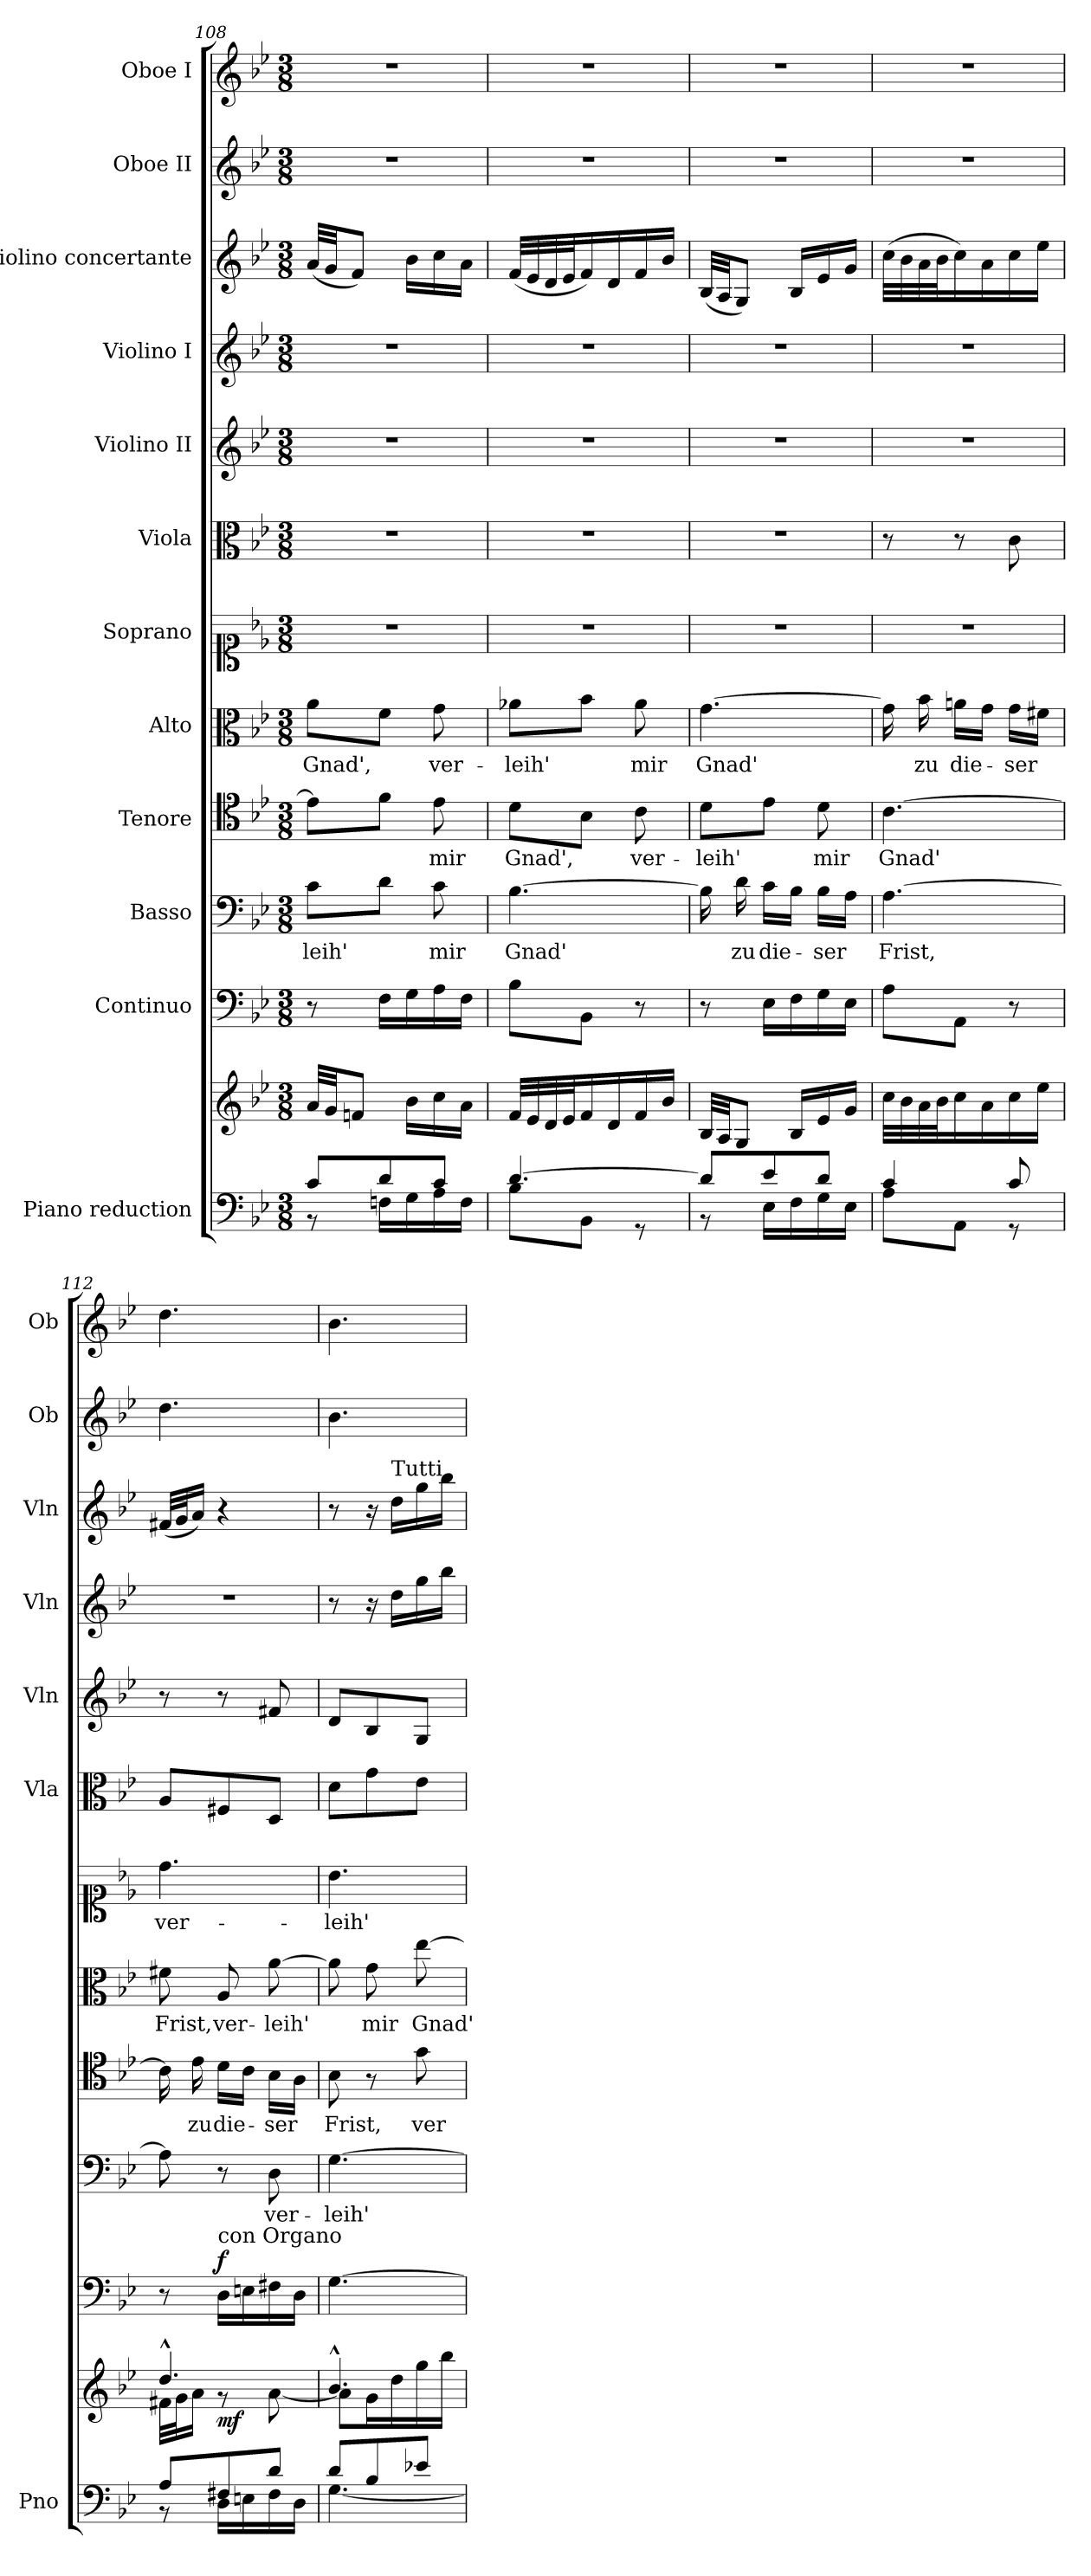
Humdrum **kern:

**kern	**kern	**dynam	**kern	**dynam	**kern	**text	**kern	**text	**kern	**text	**kern	**text	**kern	**kern	**kern	**kern	**kern	**kern
*part12	*part12	*part12	*part11	*part11	*part10	*part10	*part9	*part9	*part8	*part8	*part7	*part7	*part6	*part5	*part4	*part3	*part2	*part1
*staff13	*staff12	*staff12/13	*staff11	*staff11	*staff10	*staff10	*staff9	*staff9	*staff8	*staff8	*staff7	*staff7	*staff6	*staff5	*staff4	*staff3	*staff2	*staff1
*I"Piano reduction	*	*	*I"Continuo	*	*I"Basso	*	*I"Tenore	*	*I"Alto	*	*I"Soprano	*	*I"Viola	*I"Violino II	*I"Violino I	*I"Violino concertante	*I"Oboe II	*I"Oboe I
*I'Pno	*	*	*	*	*	*	*	*	*	*	*	*	*I'Vla	*I'Vln	*I'Vln	*I'Vln	*I'Ob	*I'Ob
*clefF4	*clefG2	*	*clefF4	*	*clefF4	*	*clefC4	*	*clefC3	*	*clefC1	*	*clefC3	*clefG2	*clefG2	*clefG2	*clefG2	*clefG2
*k[b-e-]	*k[b-e-]	*	*k[b-e-]	*	*k[b-e-]	*	*k[b-e-]	*	*k[b-e-]	*	*k[b-e-]	*	*k[b-e-]	*k[b-e-]	*k[b-e-]	*k[b-e-]	*k[b-e-]	*k[b-e-]
*M3/8	*M3/8	*	*M3/8	*	*M3/8	*	*M3/8	*	*M3/8	*	*M3/8	*	*M3/8	*M3/8	*M3/8	*M3/8	*M3/8	*M3/8
=108	=108	=108	=108	=108	=108	=108	=108	=108	=108	=108	=108	=108	=108	=108	=108	=108	=108	=108
*^	*	*	*	*	*	*	*	*	*	*	*	*	*	*	*	*	*	*
!	!	!	!	!	!	!	!LO:LY:b	!	!	!	!LO:LY:b	!	!	!	!	!	!	!	!
8c/L	8r	32a/LLL	.	8r	.	8c\L	-leih'	8e-\L]	.	8a\L	Gnad',	4.r	.	4.r	4.r	4.r	(32a/LLL	4.r	4.r
.	.	32g/JJ	.	.	.	.	.	.	.	.	.	.	.	.	.	.	32g/JJ	.	.
.	.	8fn/J	.	.	.	.	.	.	.	.	.	.	.	.	.	.	8f/J)	.	.
8d/	16Fn\LL	.	.	16F\LL	.	8d\J	.	8f\J	.	8f\J	.	.	.	.	.	.	.	.	.
.	16G\	16b-\LL	.	16G\	.	.	.	.	.	.	.	.	.	.	.	.	16b-\LL	.	.
!	!	!	!	!	!	!	!LO:LY:b	!	!LO:LY:b	!	!LO:LY:b	!	!	!	!	!	!	!	!
8c/J	16A\	16cc\	.	16A\	.	8c\	mir	8e-\	mir	8g\	ver-	.	.	.	.	.	16cc\	.	.
.	16F\JJ	16a\JJ	.	16F\JJ	.	.	.	.	.	.	.	.	.	.	.	.	16a\JJ	.	.
=109	=109	=109	=109	=109	=109	=109	=109	=109	=109	=109	=109	=109	=109	=109	=109	=109	=109	=109	=109
!	!	!	!	!	!	!	!LO:LY:b	!	!LO:LY:b	!	!LO:LY:b	!	!	!	!	!	!	!	!
[4.d/	8B-\L	32f/LLL	.	8B-\L	.	[4.B-\	Gnad'	8d\L	Gnad',	8a-X\L	-leih'	4.r	.	4.r	4.r	4.r	(32f/LLL	4.r	4.r
.	.	32e-/	.	.	.	.	.	.	.	.	.	.	.	.	.	.	32e-/	.	.
.	.	32d/	.	.	.	.	.	.	.	.	.	.	.	.	.	.	32d/	.	.
.	.	32e-/J	.	.	.	.	.	.	.	.	.	.	.	.	.	.	32e-/J	.	.
.	8BB-\J	16f/	.	8BB-\J	.	.	.	8B-\J	.	8b-\J	.	.	.	.	.	.	16f/)	.	.
.	.	16d/	.	.	.	.	.	.	.	.	.	.	.	.	.	.	16d/	.	.
!	!	!	!	!	!	!	!	!	!LO:LY:b	!	!LO:LY:b	!	!	!	!	!	!	!	!
.	8r	16f/	.	8r	.	.	.	8c\	ver-	8a-\	mir	.	.	.	.	.	16f/	.	.
.	.	16b-/JJ	.	.	.	.	.	.	.	.	.	.	.	.	.	.	16b-/JJ	.	.
=110	=110	=110	=110	=110	=110	=110	=110	=110	=110	=110	=110	=110	=110	=110	=110	=110	=110	=110	=110
!	!	!	!	!	!	!	!	!	!LO:LY:b	!	!LO:LY:b	!	!	!	!	!	!	!	!
8d/L]	8r	32B-/LLL	.	8r	.	16B-\]	.	8d\L	-leih'	[4.g\	Gnad'	4.r	.	4.r	4.r	4.r	(32B-/LLL	4.r	4.r
.	.	32A/JJ	.	.	.	.	.	.	.	.	.	.	.	.	.	.	32A/JJ	.	.
!	!	!	!	!	!	!	!LO:LY:b	!	!	!	!	!	!	!	!	!	!	!	!
.	.	8G/J	.	.	.	16d\	zu	.	.	.	.	.	.	.	.	.	8G/J)	.	.
!	!	!	!	!	!	!	!LO:LY:b	!	!	!	!	!	!	!	!	!	!	!	!
8e-/	16E-\LL	.	.	16E-\LL	.	16c\LL	die-	8e-\J	.	.	.	.	.	.	.	.	.	.	.
.	16F\	16B-/LL	.	16F\	.	16B-\JJ	.	.	.	.	.	.	.	.	.	.	16B-/LL	.	.
!	!	!	!	!	!	!	!LO:LY:b	!	!LO:LY:b	!	!	!	!	!	!	!	!	!	!
8d/J	16G\	16e-/	.	16G\	.	16B-\LL	-ser	8d\	mir	.	.	.	.	.	.	.	16e-/	.	.
.	16E-\JJ	16g/JJ	.	16E-\JJ	.	16A\JJ	.	.	.	.	.	.	.	.	.	.	16g/JJ	.	.
=111	=111	=111	=111	=111	=111	=111	=111	=111	=111	=111	=111	=111	=111	=111	=111	=111	=111	=111	=111
!	!	!	!	!	!	!	!LO:LY:b	!	!LO:LY:b	!	!	!	!	!	!	!	!	!	!
4c/	8A\L	32cc\LLL	.	8A\L	.	[4.A\	Frist,	[4.c\	Gnad'	16g\]	.	4.r	.	8r	4.r	4.r	(32cc\LLL	4.r	4.r
.	.	32b-\	.	.	.	.	.	.	.	.	.	.	.	.	.	.	32b-\	.	.
!	!	!	!	!	!	!	!	!	!	!	!LO:LY:b	!	!	!	!	!	!	!	!
.	.	32a\	.	.	.	.	.	.	.	16b-\	zu	.	.	.	.	.	32a\	.	.
.	.	32b-\J	.	.	.	.	.	.	.	.	.	.	.	.	.	.	32b-\J	.	.
!	!	!	!	!	!	!	!	!	!	!	!LO:LY:b	!	!	!	!	!	!	!	!
.	8AA\J	16cc\	.	8AA\J	.	.	.	.	.	16an\LL	die-	.	.	8r	.	.	16cc\)	.	.
.	.	16a\	.	.	.	.	.	.	.	16g\JJ	.	.	.	.	.	.	16a\	.	.
!	!	!	!	!	!	!	!	!	!	!	!LO:LY:b	!	!	!	!	!	!	!	!
8c/	8r	16cc\	.	8r	.	.	.	.	.	16g\LL	-ser	.	.	8c\	.	.	16cc\	.	.
.	.	16ee-\JJ	.	.	.	.	.	.	.	16f#X\JJ	.	.	.	.	.	.	16ee-\JJ	.	.
=112	=112	=112	=112	=112	=112	=112	=112	=112	=112	=112	=112	=112	=112	=112	=112	=112	=112	=112	=112
*	*	*^	*	*	*	*	*	*	*	*	*	*	*	*	*	*	*	*	*
!	!	!	!	!	!	!	!	!	!	!	!	!LO:LY:b	!	!LO:LY:b	!	!	!	!	!	!
8A/L	8r	4.dd^^/	32f#X\LLL	.	8r	.	8A\]	.	16c\]	.	8f#X\	Frist,	4.dd\	ver-	8A/L	8r	4.r	(32f#X/LLL	4.dd\	4.dd\
.	.	.	32g\J	.	.	.	.	.	.	.	.	.	.	.	.	.	.	32g/J	.	.
!	!	!	!	!	!	!	!	!	!	!LO:LY:b	!	!	!	!	!	!	!	!	!	!
.	.	.	16a\JJ	.	.	.	.	.	16e-\	zu	.	.	.	.	.	.	.	16a/JJ)	.	.
!	!	!	!	!	!LO:TX:a:t=con Organo	!	!	!	!	!	!	!	!	!	!	!	!	!	!	!
!	!	!	!	!LO:DY:b	!	!LO:DY:a	!	!	!	!LO:LY:b	!	!LO:LY:b	!	!	!	!	!	!	!	!
8F#X/	16D\LL	.	8r	mf	16D\LL	f	8r	.	16d\LL	die-	8A/	ver-	.	.	8F#X/	8r	.	4r	.	.
.	16En\	.	.	.	16En\	.	.	.	16c\JJ	.	.	.	.	.	.	.	.	.	.	.
!	!	!	!	!	!	!	!	!LO:LY:b	!	!LO:LY:b	!	!LO:LY:b	!	!	!	!	!	!	!	!
8d/J	16F#\	.	[8a\	.	16F#X\	.	8D\	ver-	16B-\LL	-ser	[8a\	-leih'	.	.	8D/J	8f#X/	.	.	.	.
.	16D\JJ	.	.	.	16D\JJ	.	.	.	16A\JJ	.	.	.	.	.	.	.	.	.	.	.
=113	=113	=113	=113	=113	=113	=113	=113	=113	=113	=113	=113	=113	=113	=113	=113	=113	=113	=113	=113	=113
!	!	!	!	!	!	!	!	!LO:LY:b	!	!LO:LY:b	!	!	!	!LO:LY:b	!	!	!	!	!	!
8d/L	[4.G\	4.b-^^/	8a\L]	.	[4.G\	.	[4.G\	-leih'	8B-\	Frist,	8a\]	.	4.b-\	-leih'	8d\L	8d/L	8r	8r	4.b-\	4.b-\
!	!	!	!	!	!	!	!	!	!	!	!	!LO:LY:b	!	!	!	!	!	!	!	!
8B-/	.	.	16g\L	.	.	.	.	.	8r	.	8g\	mir	.	.	8g\	8B-/	16r	16r	.	.
!	!	!	!	!	!	!	!	!	!	!	!	!	!	!	!	!	!	!LO:TX:a:t=Tutti	!	!
.	.	.	16dd\	.	.	.	.	.	.	.	.	.	.	.	.	.	16dd\LL	16dd\LL	.	.
!	!	!	!	!	!	!	!	!	!	!LO:LY:b	!	!LO:LY:b	!	!	!	!	!	!	!	!
8e-X/J	.	.	16gg\	.	.	.	.	.	8g\	ver-	[8ee-\	Gnad'	.	.	8e-\J	8G/J	16gg\	16gg\	.	.
.	.	.	16bb-\JJ	.	.	.	.	.	.	.	.	.	.	.	.	.	16bb-\JJ	16bb-\JJ	.	.
*v	*v	*	*	*	*	*	*	*	*	*	*	*	*	*	*	*	*	*	*	*
*	*v	*v	*	*	*	*	*	*	*	*	*	*	*	*	*	*	*	*	*
=	=	=	=	=	=	=	=	=	=	=	=	=	=	=	=	=	=	=
*-	*-	*-	*-	*-	*-	*-	*-	*-	*-	*-	*-	*-	*-	*-	*-	*-	*-	*-
